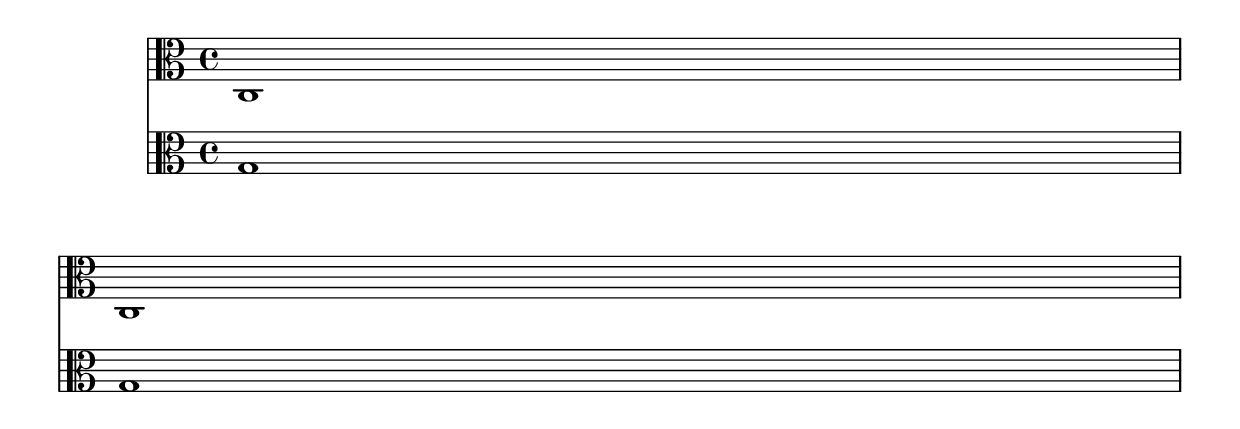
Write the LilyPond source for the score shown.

\version "1.7.18"
% TODO: huh?  what's this file about?  -gp

\header { texidoc = "
Vertical extents may be overriden by
minimumVerticalExtent, extraVerticalExtent, and  verticalExtent. These are
normal property values, and are written into the grob when the
associated context finishes, so using it in \property works.
" }

\score {
  \notes  <
    \context Staff = upper {
      \property Staff.verticalExtent = #'(-15.0 . 0.0)
      \clef alto
      c1 \break c1 
    }
    \context Staff = lower {
      \property Staff.verticalExtent = #'(-0.0 . 15.0)
      \clef alto
      g1 \break g1 
    }
  >
  \paper{
    interscoreline = 13.0\mm
    interscorelinefill = 0
    \translator{\ScoreContext \remove "Bar_number_engraver"}
    \translator{\StaffContext minimumVerticalExtent = #'(-2.0 . 2.0)}
  }
}
%% new-chords-done %%
